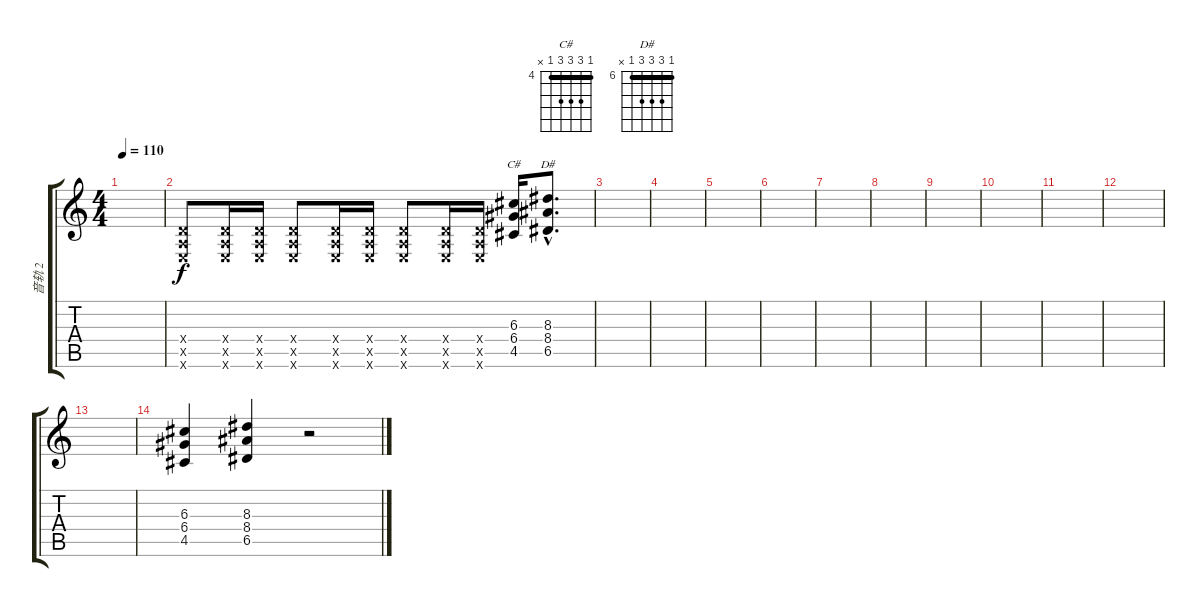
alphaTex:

\track ("音轨 2" "音轨 2") {instrument distortionguitar}
\staff {score tabs}
\tuning (E4 B3 G3 D3 A2 E2) {hide}
\chord ("C#" 4 6 6 6 4 x) {firstfret 4 barre 4}
\chord ("D#" 6 8 8 8 6 x) {firstfret 6 barre 6}
\ts (4 4)
\tempo 110
\clef g2
\ks c
|
(0.4{x} 0.5{x} 0.6{x}).8 (0.4{x} 0.5{x} 0.6{x}).16 (0.4{x} 0.5{x} 0.6{x}).16 (0.4{x} 0.5{x} 0.6{x}).8 (0.4{x} 0.5{x} 0.6{x}).16 (0.4{x} 0.5{x} 0.6{x}).16 (0.4{x} 0.5{x} 0.6{x}).8 (0.4{x} 0.5{x} 0.6{x}).16 (0.4{x} 0.5{x} 0.6{x}).16 (6.3 6.4 4.5).16{ch "C#"} (8.3{hac} 8.4{hac} 6.5{hac}).8{d ch "D#"} |
|
|
|
|
|
|
|
|
|
|
|
(6.3 6.4 4.5).4 (8.3 8.4 6.5).4 r.2
